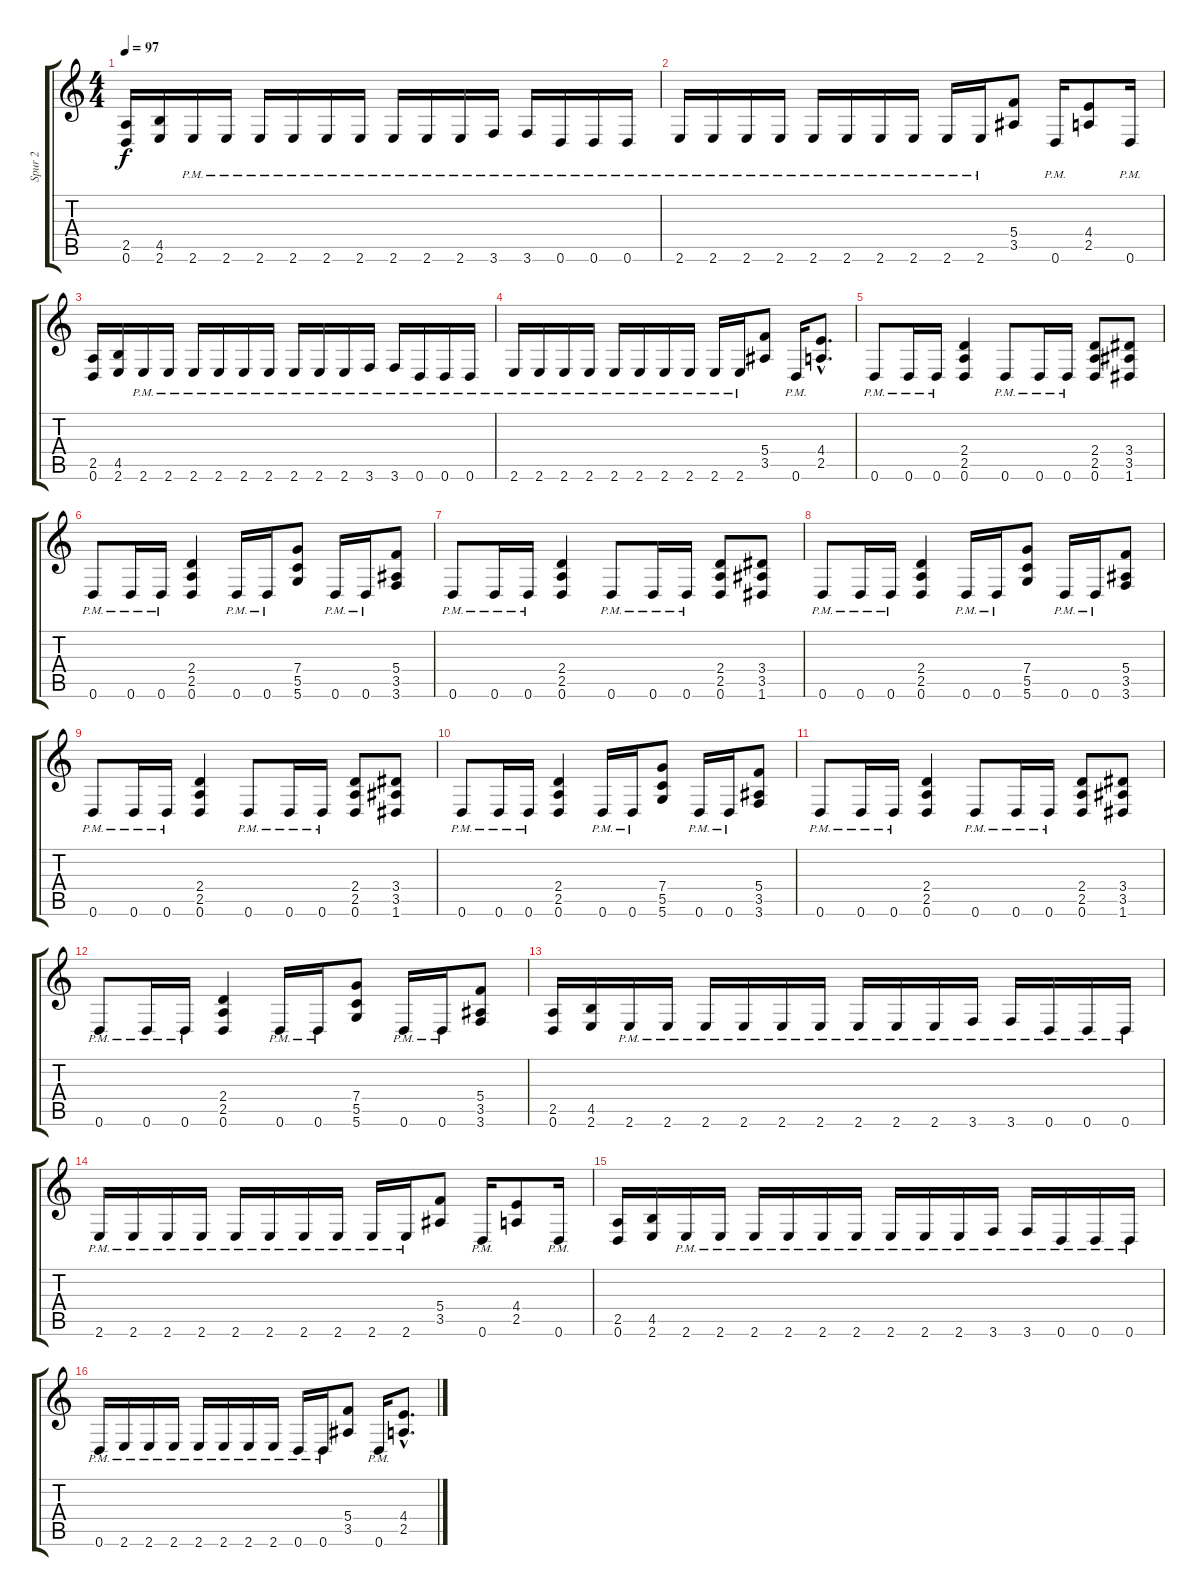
\track ("Spur 2" "Spur 2") {instrument distortionguitar}
\staff {score tabs}
\tuning (D4 A3 F3 C3 G2 D2) {hide}
\ts (4 4)
\tempo 97
\clef g2
\ks c
(2.5 0.6).16{dy f} (4.5 2.6).16 2.6{pm}.16 2.6{pm}.16 2.6{pm}.16 2.6{pm}.16 2.6{pm}.16 2.6{pm}.16 2.6{pm}.16 2.6{pm}.16 2.6{pm}.16 3.6{pm}.16 3.6{pm}.16 0.6{pm}.16 0.6{pm}.16 0.6{pm}.16 |
2.6{pm}.16 2.6{pm}.16 2.6{pm}.16 2.6{pm}.16 2.6{pm}.16 2.6{pm}.16 2.6{pm}.16 2.6{pm}.16 2.6{pm}.16 2.6{pm}.16 (5.4 3.5).8 0.6{pm}.16 (4.4 2.5).8 0.6{pm}.16 |
(2.5 0.6).16 (4.5 2.6).16 2.6{pm}.16 2.6{pm}.16 2.6{pm}.16 2.6{pm}.16 2.6{pm}.16 2.6{pm}.16 2.6{pm}.16 2.6{pm}.16 2.6{pm}.16 3.6{pm}.16 3.6{pm}.16 0.6{pm}.16 0.6{pm}.16 0.6{pm}.16 |
2.6{pm}.16 2.6{pm}.16 2.6{pm}.16 2.6{pm}.16 2.6{pm}.16 2.6{pm}.16 2.6{pm}.16 2.6{pm}.16 2.6{pm}.16 2.6{pm}.16 (5.4 3.5).8 0.6{pm}.16 (4.4{hac} 2.5{hac}).8{d} |
0.6{pm}.8 0.6{pm}.16 0.6{pm}.16 (2.4 2.5 0.6).4 0.6{pm}.8 0.6{pm}.16 0.6{pm}.16 (2.4 2.5 0.6).8 (3.4 3.5 1.6).8 |
0.6{pm}.8 0.6{pm}.16 0.6{pm}.16 (2.4 2.5 0.6).4 0.6{pm}.16 0.6{pm}.16 (7.4 5.5 5.6).8 0.6{pm}.16 0.6{pm}.16 (5.4 3.5 3.6).8 |
0.6{pm}.8 0.6{pm}.16 0.6{pm}.16 (2.4 2.5 0.6).4 0.6{pm}.8 0.6{pm}.16 0.6{pm}.16 (2.4 2.5 0.6).8 (3.4 3.5 1.6).8 |
0.6{pm}.8 0.6{pm}.16 0.6{pm}.16 (2.4 2.5 0.6).4 0.6{pm}.16 0.6{pm}.16 (7.4 5.5 5.6).8 0.6{pm}.16 0.6{pm}.16 (5.4 3.5 3.6).8 |
0.6{pm}.8 0.6{pm}.16 0.6{pm}.16 (2.4 2.5 0.6).4 0.6{pm}.8 0.6{pm}.16 0.6{pm}.16 (2.4 2.5 0.6).8 (3.4 3.5 1.6).8 |
0.6{pm}.8 0.6{pm}.16 0.6{pm}.16 (2.4 2.5 0.6).4 0.6{pm}.16 0.6{pm}.16 (7.4 5.5 5.6).8 0.6{pm}.16 0.6{pm}.16 (5.4 3.5 3.6).8 |
0.6{pm}.8 0.6{pm}.16 0.6{pm}.16 (2.4 2.5 0.6).4 0.6{pm}.8 0.6{pm}.16 0.6{pm}.16 (2.4 2.5 0.6).8 (3.4 3.5 1.6).8 |
0.6{pm}.8 0.6{pm}.16 0.6{pm}.16 (2.4 2.5 0.6).4 0.6{pm}.16 0.6{pm}.16 (7.4 5.5 5.6).8 0.6{pm}.16 0.6{pm}.16 (5.4 3.5 3.6).8 |
(2.5 0.6).16 (4.5 2.6).16 2.6{pm}.16 2.6{pm}.16 2.6{pm}.16 2.6{pm}.16 2.6{pm}.16 2.6{pm}.16 2.6{pm}.16 2.6{pm}.16 2.6{pm}.16 3.6{pm}.16 3.6{pm}.16 0.6{pm}.16 0.6{pm}.16 0.6{pm}.16 |
2.6{pm}.16 2.6{pm}.16 2.6{pm}.16 2.6{pm}.16 2.6{pm}.16 2.6{pm}.16 2.6{pm}.16 2.6{pm}.16 2.6{pm}.16 2.6{pm}.16 (5.4 3.5).8 0.6{pm}.16 (4.4 2.5).8 0.6{pm}.16 |
(2.5 0.6).16 (4.5 2.6).16 2.6{pm}.16 2.6{pm}.16 2.6{pm}.16 2.6{pm}.16 2.6{pm}.16 2.6{pm}.16 2.6{pm}.16 2.6{pm}.16 2.6{pm}.16 3.6{pm}.16 3.6{pm}.16 0.6{pm}.16 0.6{pm}.16 0.6{pm}.16 |
0.6{pm}.16 2.6{pm}.16 2.6{pm}.16 2.6{pm}.16 2.6{pm}.16 2.6{pm}.16 2.6{pm}.16 2.6{pm}.16 0.6{pm}.16 0.6{pm}.16 (5.4 3.5).8 0.6{pm}.16 (4.4{hac} 2.5{hac}).8{d}
